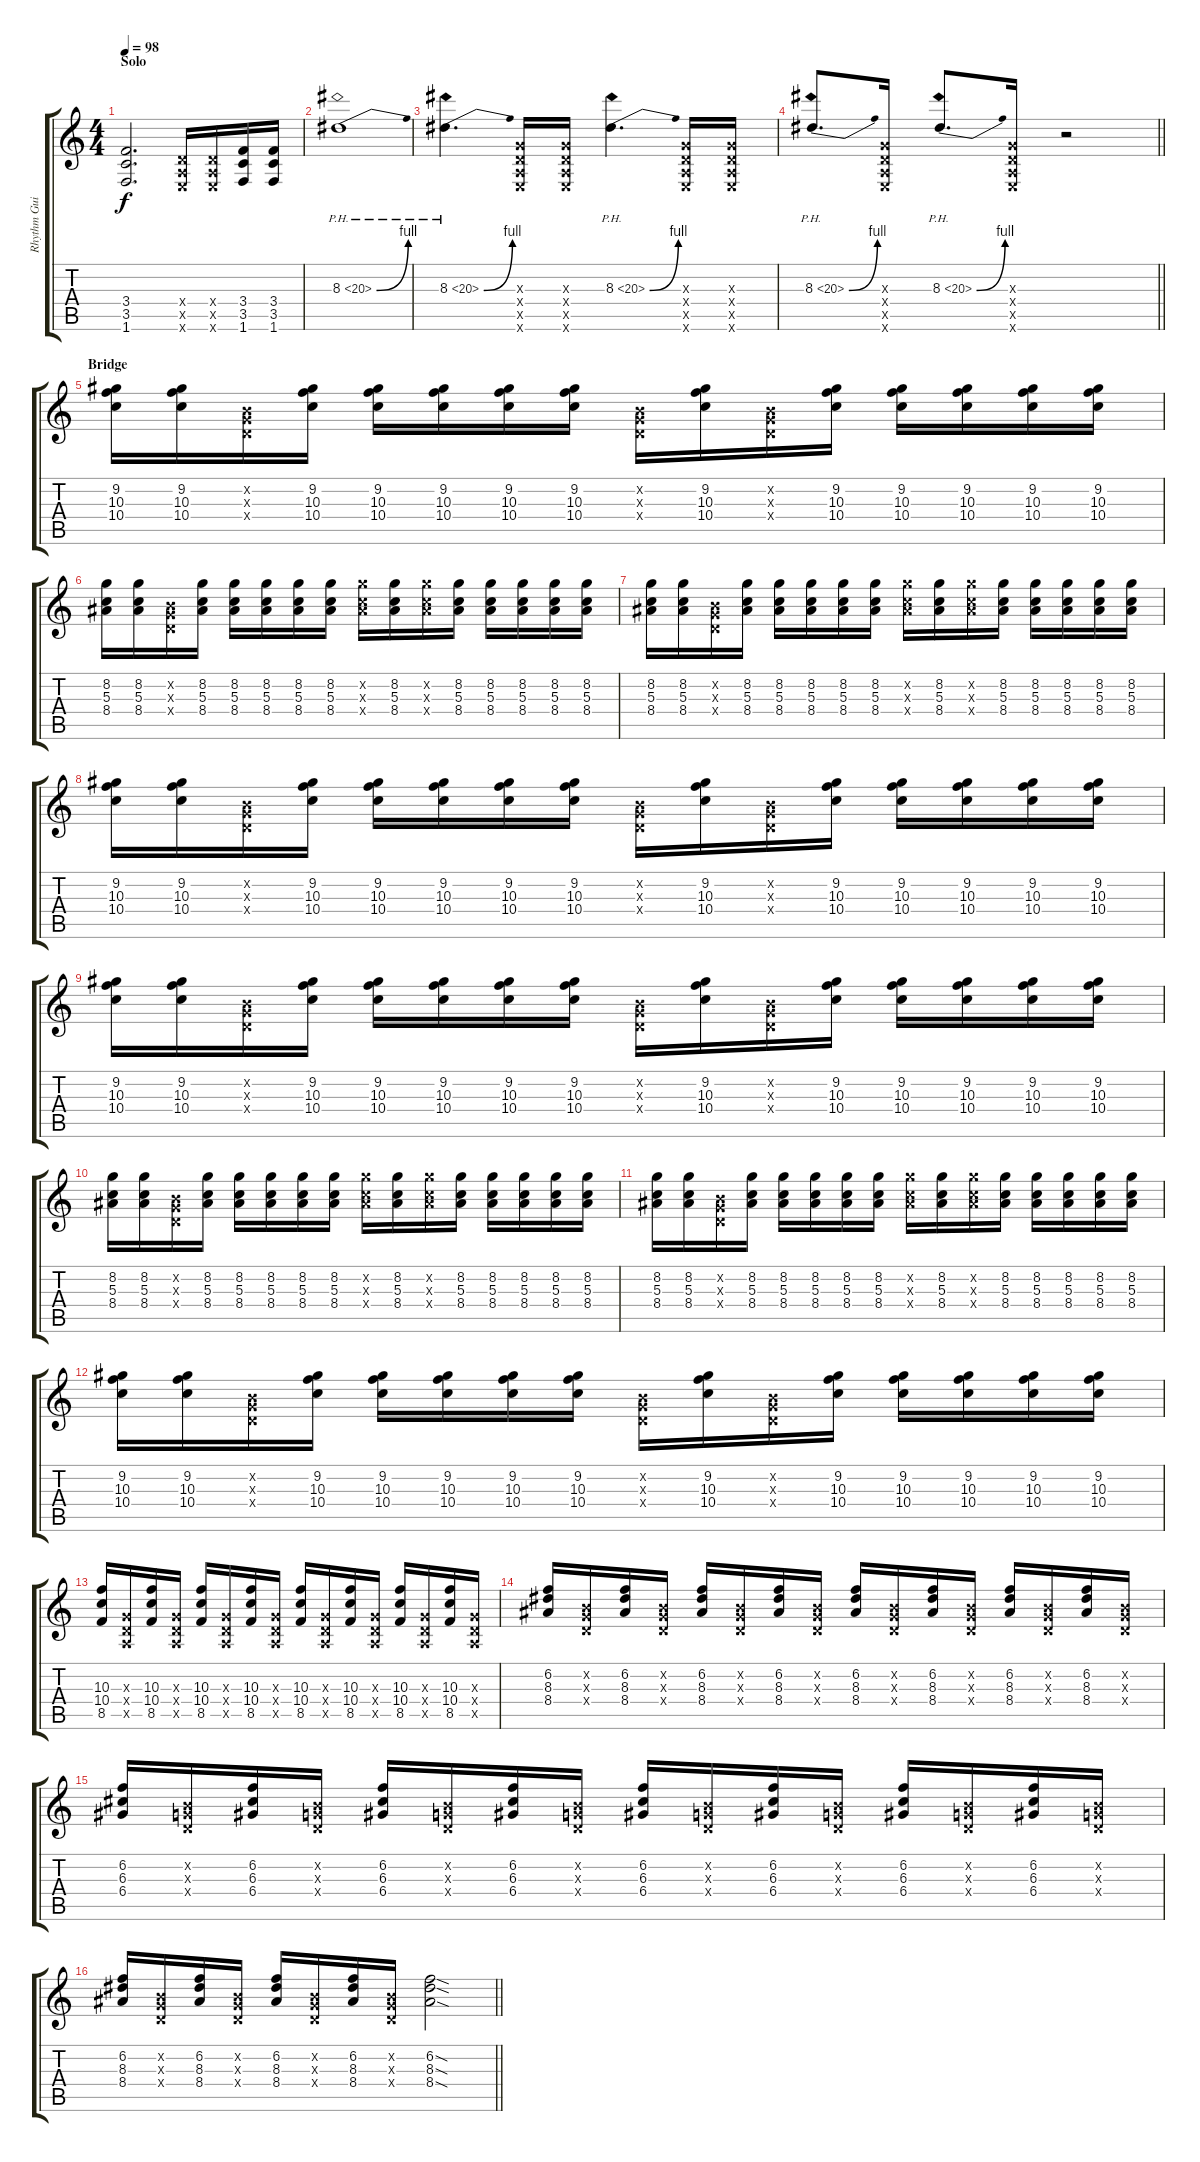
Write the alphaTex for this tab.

\track ("Rhythm Guitar" "Rhythm Gui") {instrument overdrivenguitar}
\staff {score tabs}
\tuning (E4 B3 G3 D3 A2 E2) {hide}
\ts (4 4)
\section ("" "Solo")
\tempo 98
\clef g2
\ks c
(3.4{t} 3.5{t} 1.6{t}).2{d dy f} (0.4{x} 0.5{x} 0.6{x}).16 (0.4{x} 0.5{x} 0.6{x}).16 (3.4 3.5 1.6).16 (3.4 3.5 1.6).16 |
8.3{be (bend 0 0 60 4) ph 12}.1 |
8.3{be (bend 0 0 60 4) ph 12}.4{d} (0.3{x} 0.4{x} 0.5{x} 0.6{x}).16 (0.3{x} 0.4{x} 0.5{x} 0.6{x}).16 8.3{be (bend 0 0 60 4) ph 12}.4{d} (0.3{x} 0.4{x} 0.5{x} 0.6{x}).16 (0.3{x} 0.4{x} 0.5{x} 0.6{x}).16 |
\barLineRight lightlight
8.3{be (bend 0 0 60 4) ph 12}.8{d} (0.3{x} 0.4{x} 0.5{x} 0.6{x}).16 8.3{be (bend 0 0 60 4) ph 12}.8{d} (0.3{x} 0.4{x} 0.5{x} 0.6{x}).16 r.2 |
\section ("" "Bridge")
(9.2 10.3 10.4).16 (9.2 10.3 10.4).16 (0.2{x} 0.3{x} 0.4{x}).16 (9.2 10.3 10.4).16 (9.2 10.3 10.4).16 (9.2 10.3 10.4).16 (9.2 10.3 10.4).16 (9.2 10.3 10.4).16 (0.2{x} 0.3{x} 0.4{x}).16 (9.2 10.3 10.4).16 (0.2{x} 0.3{x} 0.4{x}).16 (9.2 10.3 10.4).16 (9.2 10.3 10.4).16 (9.2 10.3 10.4).16 (9.2 10.3 10.4).16 (9.2 10.3 10.4).16 |
(8.2 5.3 8.4).16 (8.2 5.3 8.4).16 (0.2{x} 0.3{x} 0.4{x}).16 (8.2 5.3 8.4).16 (8.2 5.3 8.4).16 (8.2 5.3 8.4).16 (8.2 5.3 8.4).16 (8.2 5.3 8.4).16 (8.2{x} 5.3{x} 8.4{x}).16 (8.2 5.3 8.4).16 (8.2{x} 5.3{x} 8.4{x}).16 (8.2 5.3 8.4).16 (8.2 5.3 8.4).16 (8.2 5.3 8.4).16 (8.2 5.3 8.4).16 (8.2 5.3 8.4).16 |
(8.2 5.3 8.4).16 (8.2 5.3 8.4).16 (0.2{x} 0.3{x} 0.4{x}).16 (8.2 5.3 8.4).16 (8.2 5.3 8.4).16 (8.2 5.3 8.4).16 (8.2 5.3 8.4).16 (8.2 5.3 8.4).16 (8.2{x} 5.3{x} 8.4{x}).16 (8.2 5.3 8.4).16 (8.2{x} 5.3{x} 8.4{x}).16 (8.2 5.3 8.4).16 (8.2 5.3 8.4).16 (8.2 5.3 8.4).16 (8.2 5.3 8.4).16 (8.2 5.3 8.4).16 |
(9.2 10.3 10.4).16 (9.2 10.3 10.4).16 (0.2{x} 0.3{x} 0.4{x}).16 (9.2 10.3 10.4).16 (9.2 10.3 10.4).16 (9.2 10.3 10.4).16 (9.2 10.3 10.4).16 (9.2 10.3 10.4).16 (0.2{x} 0.3{x} 0.4{x}).16 (9.2 10.3 10.4).16 (0.2{x} 0.3{x} 0.4{x}).16 (9.2 10.3 10.4).16 (9.2 10.3 10.4).16 (9.2 10.3 10.4).16 (9.2 10.3 10.4).16 (9.2 10.3 10.4).16 |
(9.2 10.3 10.4).16 (9.2 10.3 10.4).16 (0.2{x} 0.3{x} 0.4{x}).16 (9.2 10.3 10.4).16 (9.2 10.3 10.4).16 (9.2 10.3 10.4).16 (9.2 10.3 10.4).16 (9.2 10.3 10.4).16 (0.2{x} 0.3{x} 0.4{x}).16 (9.2 10.3 10.4).16 (0.2{x} 0.3{x} 0.4{x}).16 (9.2 10.3 10.4).16 (9.2 10.3 10.4).16 (9.2 10.3 10.4).16 (9.2 10.3 10.4).16 (9.2 10.3 10.4).16 |
(8.2 5.3 8.4).16 (8.2 5.3 8.4).16 (0.2{x} 0.3{x} 0.4{x}).16 (8.2 5.3 8.4).16 (8.2 5.3 8.4).16 (8.2 5.3 8.4).16 (8.2 5.3 8.4).16 (8.2 5.3 8.4).16 (8.2{x} 5.3{x} 8.4{x}).16 (8.2 5.3 8.4).16 (8.2{x} 5.3{x} 8.4{x}).16 (8.2 5.3 8.4).16 (8.2 5.3 8.4).16 (8.2 5.3 8.4).16 (8.2 5.3 8.4).16 (8.2 5.3 8.4).16 |
(8.2 5.3 8.4).16 (8.2 5.3 8.4).16 (0.2{x} 0.3{x} 0.4{x}).16 (8.2 5.3 8.4).16 (8.2 5.3 8.4).16 (8.2 5.3 8.4).16 (8.2 5.3 8.4).16 (8.2 5.3 8.4).16 (8.2{x} 5.3{x} 8.4{x}).16 (8.2 5.3 8.4).16 (8.2{x} 5.3{x} 8.4{x}).16 (8.2 5.3 8.4).16 (8.2 5.3 8.4).16 (8.2 5.3 8.4).16 (8.2 5.3 8.4).16 (8.2 5.3 8.4).16 |
(9.2 10.3 10.4).16 (9.2 10.3 10.4).16 (0.2{x} 0.3{x} 0.4{x}).16 (9.2 10.3 10.4).16 (9.2 10.3 10.4).16 (9.2 10.3 10.4).16 (9.2 10.3 10.4).16 (9.2 10.3 10.4).16 (0.2{x} 0.3{x} 0.4{x}).16 (9.2 10.3 10.4).16 (0.2{x} 0.3{x} 0.4{x}).16 (9.2 10.3 10.4).16 (9.2 10.3 10.4).16 (9.2 10.3 10.4).16 (9.2 10.3 10.4).16 (9.2 10.3 10.4).16 |
(10.3 10.4 8.5).16 (0.3{x} 0.4{x} 0.5{x}).16 (10.3 10.4 8.5).16 (0.3{x} 0.4{x} 0.5{x}).16 (10.3 10.4 8.5).16 (0.3{x} 0.4{x} 0.5{x}).16 (10.3 10.4 8.5).16 (0.3{x} 0.4{x} 0.5{x}).16 (10.3 10.4 8.5).16 (0.3{x} 0.4{x} 0.5{x}).16 (10.3 10.4 8.5).16 (0.3{x} 0.4{x} 0.5{x}).16 (10.3 10.4 8.5).16 (0.3{x} 0.4{x} 0.5{x}).16 (10.3 10.4 8.5).16 (0.3{x} 0.4{x} 0.5{x}).16 |
(6.2 8.3 8.4).16 (0.2{x} 0.3{x} 0.4{x}).16 (6.2 8.3 8.4).16 (0.2{x} 0.3{x} 0.4{x}).16 (6.2 8.3 8.4).16 (0.2{x} 0.3{x} 0.4{x}).16 (6.2 8.3 8.4).16 (0.2{x} 0.3{x} 0.4{x}).16 (6.2 8.3 8.4).16 (0.2{x} 0.3{x} 0.4{x}).16 (6.2 8.3 8.4).16 (0.2{x} 0.3{x} 0.4{x}).16 (6.2 8.3 8.4).16 (0.2{x} 0.3{x} 0.4{x}).16 (6.2 8.3 8.4).16 (0.2{x} 0.3{x} 0.4{x}).16 |
(6.2 6.3 6.4).16 (0.2{x} 0.3{x} 0.4{x}).16 (6.2 6.3 6.4).16 (0.2{x} 0.3{x} 0.4{x}).16 (6.2 6.3 6.4).16 (0.2{x} 0.3{x} 0.4{x}).16 (6.2 6.3 6.4).16 (0.2{x} 0.3{x} 0.4{x}).16 (6.2 6.3 6.4).16 (0.2{x} 0.3{x} 0.4{x}).16 (6.2 6.3 6.4).16 (0.2{x} 0.3{x} 0.4{x}).16 (6.2 6.3 6.4).16 (0.2{x} 0.3{x} 0.4{x}).16 (6.2 6.3 6.4).16 (0.2{x} 0.3{x} 0.4{x}).16 |
\barLineRight lightlight
(6.2 8.3 8.4).16 (0.2{x} 0.3{x} 0.4{x}).16 (6.2 8.3 8.4).16 (0.2{x} 0.3{x} 0.4{x}).16 (6.2 8.3 8.4).16 (0.2{x} 0.3{x} 0.4{x}).16 (6.2 8.3 8.4).16 (0.2{x} 0.3{x} 0.4{x}).16 (6.2{sod} 8.3{sod} 8.4{sod}).2
